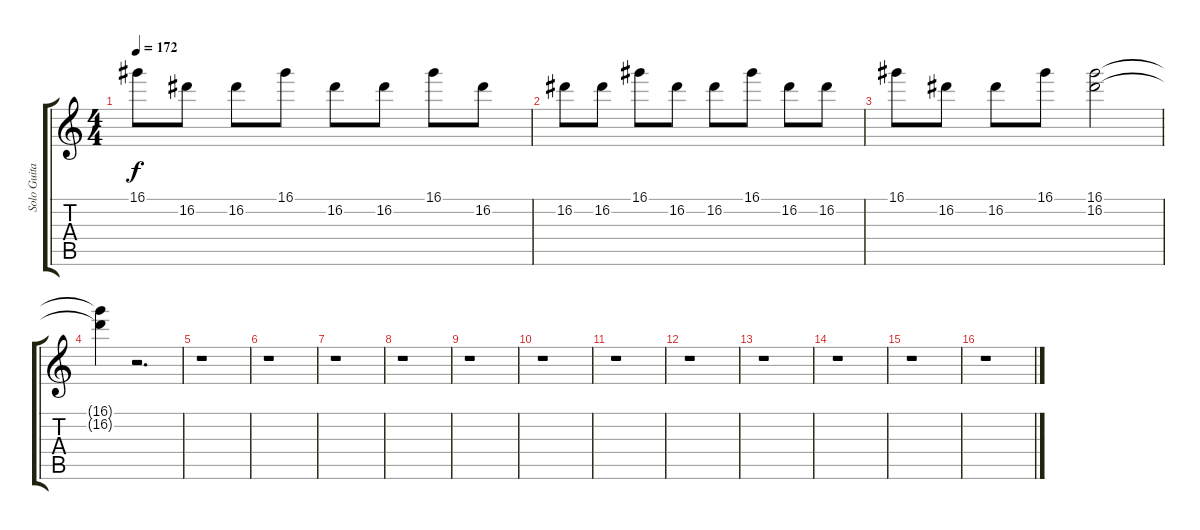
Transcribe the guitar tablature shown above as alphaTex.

\track ("Solo Guitar" "Solo Guita") {instrument overdrivenguitar}
\staff {score tabs}
\tuning (E4 B3 G3 D3 A2 E2) {hide}
\ts (4 4)
\tempo 172
\clef g2
\ks c
16.1.8{dy f} 16.2.8 16.2.8 16.1.8 16.2.8 16.2.8 16.1.8 16.2.8 |
16.2.8 16.2.8 16.1.8 16.2.8 16.2.8 16.1.8 16.2.8 16.2.8 |
16.1.8 16.2.8 16.2.8 16.1.8 (16.1 16.2).2 |
(16.1{t} 16.2{t}).4 r.2{d} |
r.1 |
r.1 |
r.1 |
r.1 |
r.1 |
r.1 |
r.1 |
r.1 |
r.1 |
r.1 |
r.1 |
r.1
